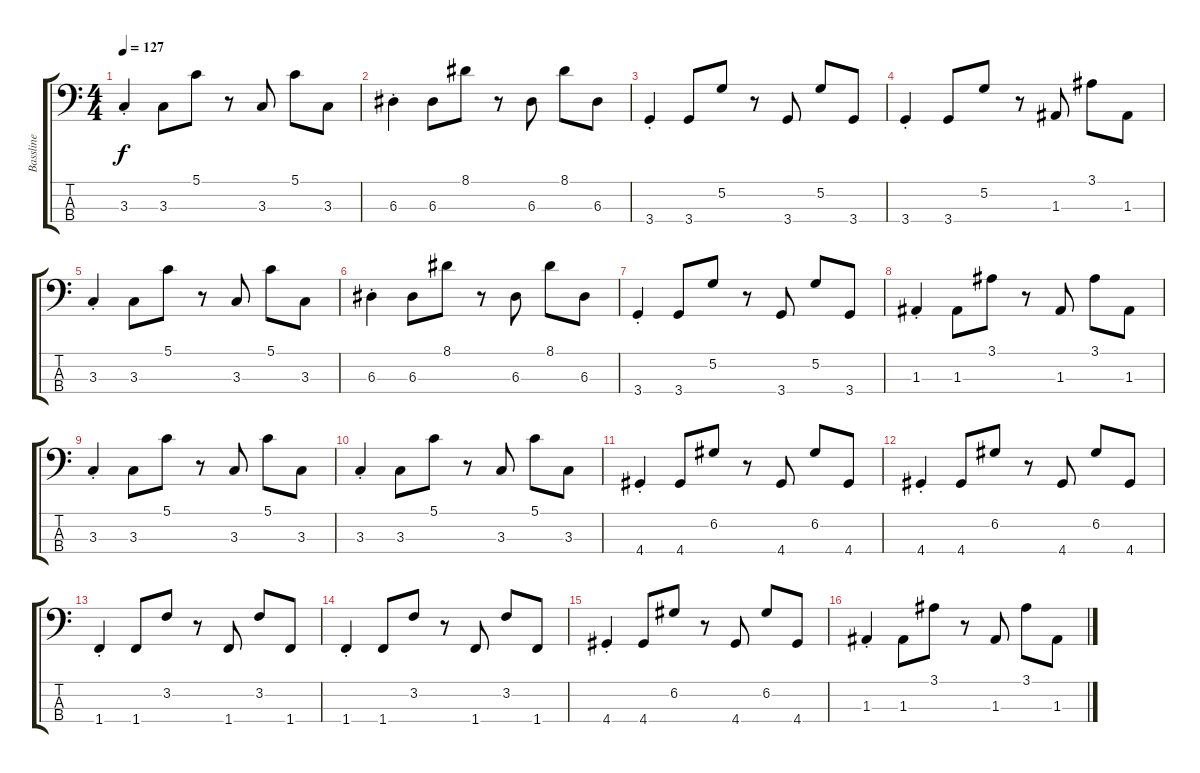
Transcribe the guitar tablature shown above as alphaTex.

\track ("Bassline" "Bassline") {instrument acousticbass}
\staff {score tabs}
\tuning (G2 D2 A1 E1) {hide}
\ts (4 4)
\tempo 127
\clef f4
\ks c
3.3{st}.4{dy f} 3.3.8 5.1.8 r.8 3.3.8 5.1.8 3.3.8 |
6.3{st}.4 6.3.8 8.1.8 r.8 6.3.8 8.1.8 6.3.8 |
3.4{st}.4 3.4.8 5.2.8 r.8 3.4.8 5.2.8 3.4.8 |
3.4{st}.4 3.4.8 5.2.8 r.8 1.3.8 3.1.8 1.3.8 |
3.3{st}.4 3.3.8 5.1.8 r.8 3.3.8 5.1.8 3.3.8 |
6.3{st}.4 6.3.8 8.1.8 r.8 6.3.8 8.1.8 6.3.8 |
3.4{st}.4 3.4.8 5.2.8 r.8 3.4.8 5.2.8 3.4.8 |
1.3{st}.4 1.3.8 3.1.8 r.8 1.3.8 3.1.8 1.3.8 |
3.3{st}.4 3.3.8 5.1.8 r.8 3.3.8 5.1.8 3.3.8 |
3.3{st}.4 3.3.8 5.1.8 r.8 3.3.8 5.1.8 3.3.8 |
4.4{st}.4 4.4.8 6.2.8 r.8 4.4.8 6.2.8 4.4.8 |
4.4{st}.4 4.4.8 6.2.8 r.8 4.4.8 6.2.8 4.4.8 |
1.4{st}.4{volume 10} 1.4.8 3.2.8 r.8 1.4.8 3.2.8 1.4.8 |
1.4{st}.4 1.4.8 3.2.8 r.8 1.4.8 3.2.8 1.4.8 |
4.4{st}.4 4.4.8 6.2.8 r.8 4.4.8 6.2.8 4.4.8 |
1.3{st}.4 1.3.8 3.1.8 r.8 1.3.8 3.1.8 1.3.8
